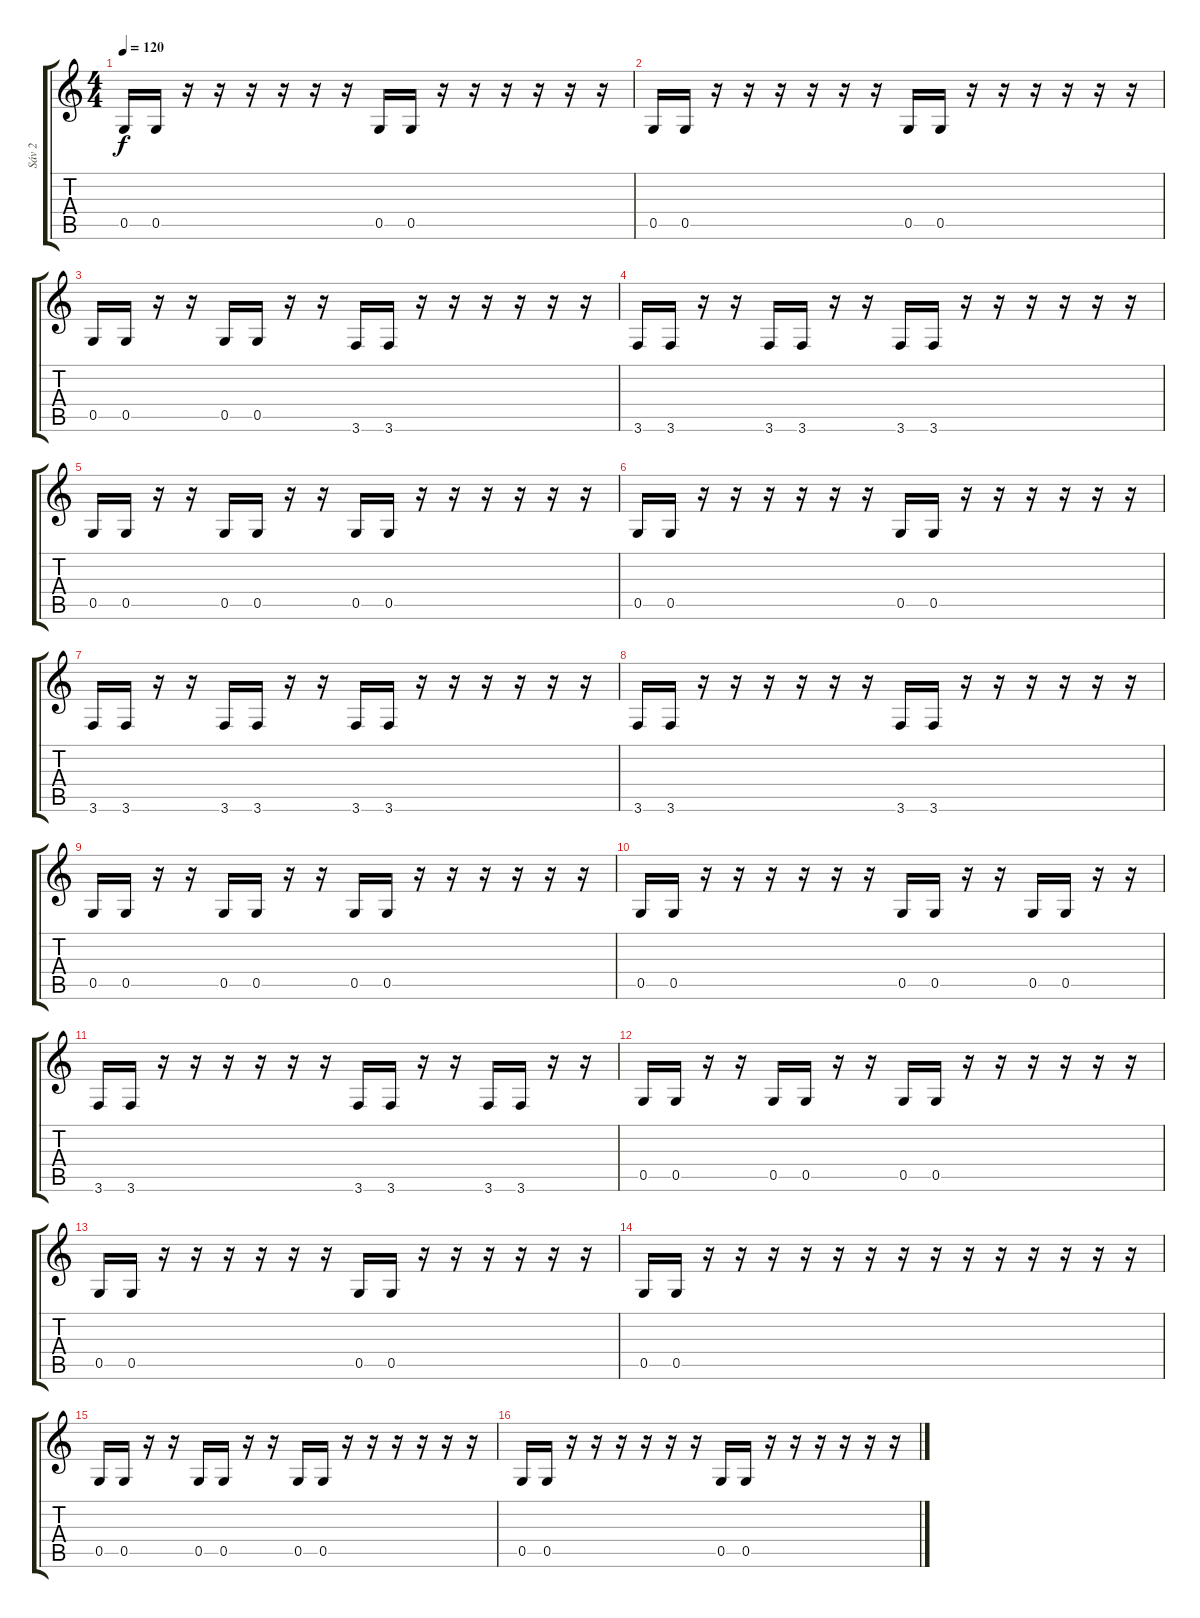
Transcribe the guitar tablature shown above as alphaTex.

\track ("Sáv 2" "Sáv 2") {instrument electricbassfinger}
\staff {score tabs}
\tuning (D4 A3 F3 C3 G2 D2) {hide}
\ts (4 4)
\tempo 120
\clef g2
\ks c
0.5.16{dy f} 0.5.16 r.16 r.16 r.16 r.16 r.16 r.16 0.5.16 0.5.16 r.16 r.16 r.16 r.16 r.16 r.16 |
0.5.16 0.5.16 r.16 r.16 r.16 r.16 r.16 r.16 0.5.16 0.5.16 r.16 r.16 r.16 r.16 r.16 r.16 |
0.5.16 0.5.16 r.16 r.16 0.5.16 0.5.16 r.16 r.16 3.6.16 3.6.16 r.16 r.16 r.16 r.16 r.16 r.16 |
3.6.16 3.6.16 r.16 r.16 3.6.16 3.6.16 r.16 r.16 3.6.16 3.6.16 r.16 r.16 r.16 r.16 r.16 r.16 |
0.5.16 0.5.16 r.16 r.16 0.5.16 0.5.16 r.16 r.16 0.5.16 0.5.16 r.16 r.16 r.16 r.16 r.16 r.16 |
0.5.16 0.5.16 r.16 r.16 r.16 r.16 r.16 r.16 0.5.16 0.5.16 r.16 r.16 r.16 r.16 r.16 r.16 |
3.6.16 3.6.16 r.16 r.16 3.6.16 3.6.16 r.16 r.16 3.6.16 3.6.16 r.16 r.16 r.16 r.16 r.16 r.16 |
3.6.16 3.6.16 r.16 r.16 r.16 r.16 r.16 r.16 3.6.16 3.6.16 r.16 r.16 r.16 r.16 r.16 r.16 |
0.5.16 0.5.16 r.16 r.16 0.5.16 0.5.16 r.16 r.16 0.5.16 0.5.16 r.16 r.16 r.16 r.16 r.16 r.16 |
0.5.16 0.5.16 r.16 r.16 r.16 r.16 r.16 r.16 0.5.16 0.5.16 r.16 r.16 0.5.16 0.5.16 r.16 r.16 |
3.6.16 3.6.16 r.16 r.16 r.16 r.16 r.16 r.16 3.6.16 3.6.16 r.16 r.16 3.6.16 3.6.16 r.16 r.16 |
0.5.16 0.5.16 r.16 r.16 0.5.16 0.5.16 r.16 r.16 0.5.16 0.5.16 r.16 r.16 r.16 r.16 r.16 r.16 |
0.5.16 0.5.16 r.16 r.16 r.16 r.16 r.16 r.16 0.5.16 0.5.16 r.16 r.16 r.16 r.16 r.16 r.16 |
0.5.16 0.5.16 r.16 r.16 r.16 r.16 r.16 r.16 r.16 r.16 r.16 r.16 r.16 r.16 r.16 r.16 |
0.5.16 0.5.16 r.16 r.16 0.5.16 0.5.16 r.16 r.16 0.5.16 0.5.16 r.16 r.16 r.16 r.16 r.16 r.16 |
0.5.16 0.5.16 r.16 r.16 r.16 r.16 r.16 r.16 0.5.16 0.5.16 r.16 r.16 r.16 r.16 r.16 r.16
